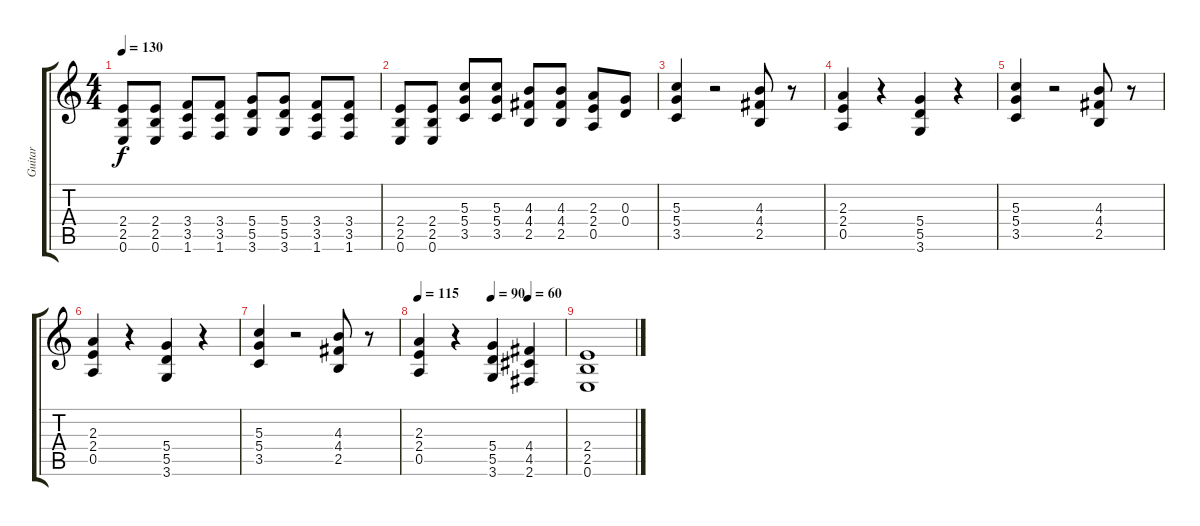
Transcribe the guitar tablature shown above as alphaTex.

\track ("Guitar" "Guitar") {instrument overdrivenguitar}
\staff {score tabs}
\tuning (E4 B3 G3 D3 A2 E2) {hide}
\ts (4 4)
\tempo 130
\clef g2
\ks c
(2.4 2.5 0.6).8{dy f} (2.4 2.5 0.6).8 (3.4 3.5 1.6).8 (3.4 3.5 1.6).8 (5.4 5.5 3.6).8 (5.4 5.5 3.6).8 (3.4 3.5 1.6).8 (3.4 3.5 1.6).8 |
(2.4 2.5 0.6).8 (2.4 2.5 0.6).8 (5.3 5.4 3.5).8 (5.3 5.4 3.5).8 (4.3 4.4 2.5).8 (4.3 4.4 2.5).8 (2.3 2.4 0.5).8 (0.3 0.4).8 |
(5.3 5.4 3.5).4 r.2 (4.3 4.4 2.5).8 r.8 |
(2.3 2.4 0.5).4 r.4 (5.4 5.5 3.6).4 r.4 |
(5.3 5.4 3.5).4 r.2 (4.3 4.4 2.5).8 r.8 |
(2.3 2.4 0.5).4 r.4 (5.4 5.5 3.6).4 r.4 |
(5.3 5.4 3.5).4 r.2 (4.3 4.4 2.5).8 r.8 |
\tempo 115
\tempo (90 0.5)
\tempo (60 0.75)
(2.3 2.4 0.5).4 r.4 (5.4 5.5 3.6).4 (4.4 4.5 2.6).4 |
(2.4 2.5 0.6).1
